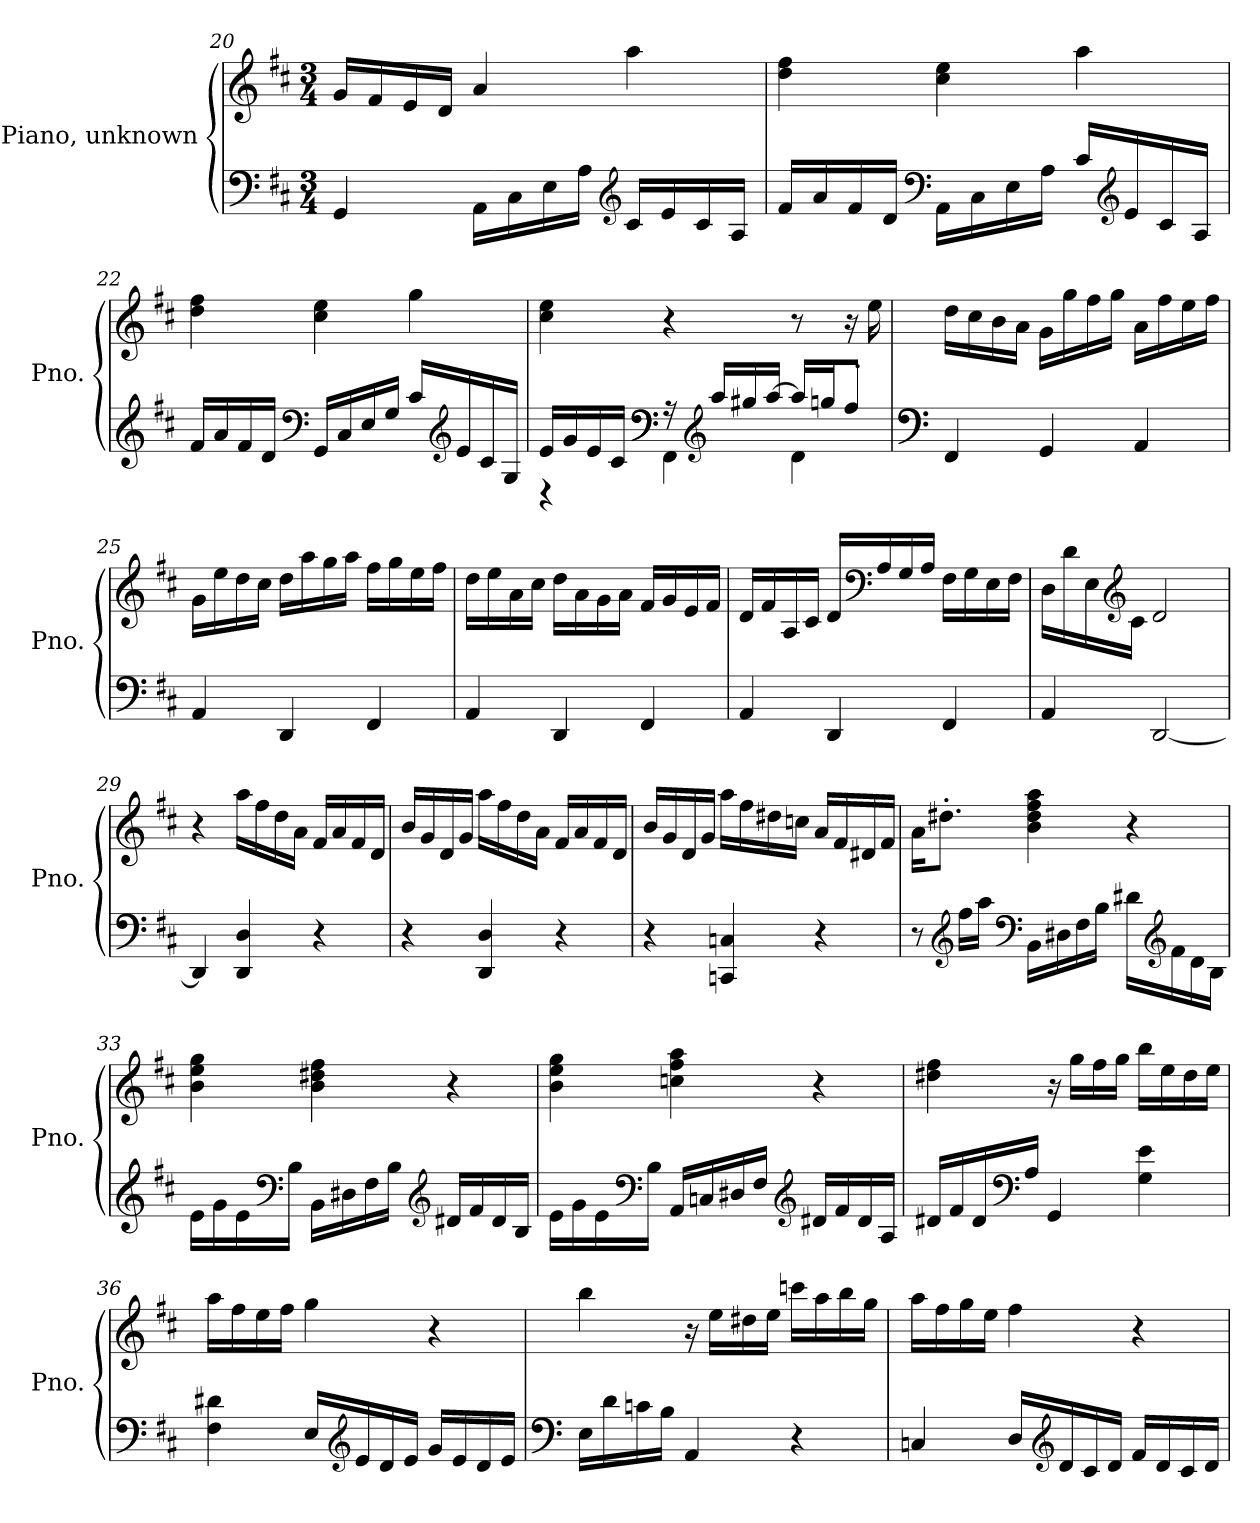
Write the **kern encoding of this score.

**kern	**kern
*part1	*part1
*staff2	*staff1
*I"Piano, unknown	*
*I'Pno.	*
!!LO:LB:g=z
*clefF4	*clefG2
*k[f#c#]	*k[f#c#]
*M3/4	*M3/4
=20	=20
4GG/	16g/LL
.	16f#/
.	16e/
.	16d/JJ
16AA\LL	4a/
16C#\	.
16E\	.
16A\JJ	.
*clefG2	*
16c#/LL	4aa\
16e/	.
16c#/	.
16A/JJ	.
=21	=21
16f#/LL	4dd\ 4ff#\
16a/	.
16f#/	.
16d/JJ	.
*clefF4	*
16AA\LL	4cc#\ 4ee\
16C#\	.
16E\	.
16A\JJ	.
16c#/LL	4aa\
*clefG2	*
16e/	.
16c#/	.
16A/JJ	.
!!LO:LB:g=z
=22	=22
16f#/LL	4dd\ 4ff#\
16a/	.
16f#/	.
16d/JJ	.
*clefF4	*
16GG/LL	4cc#\ 4ee\
16C#/	.
16E/	.
16G/JJ	.
16c#/LL	4gg\
*clefG2	*
16e/	.
16c#/	.
16G/JJ	.
=23	=23
*^	*
16e/LL	4r	4cc#\ 4ee\
16g/	.	.
16e/	.	.
16c#/JJ	.	.
*clefF4	*	*
16r	4FF#\	4r
*clefG2	*	*
16aa/LL	.	.
16gg#X/	.	.
[16aa/JJ	.	.
16aa/LL]	4d\	8r
16ggn/J	.	.
8ff#'/J	.	16r
.	.	16ee\
*v	*v	*
!!LO:LB:g=z
=24	=24
*clefF4	*
4FF#/	16dd\LL
.	16cc#\
.	16b\
.	16a\JJ
4GG/	16g\LL
.	16gg\
.	16ff#\
.	16gg\JJ
4AA/	16a\LL
.	16ff#\
.	16ee\
.	16ff#\JJ
=25	=25
4AA/	16g\LL
.	16ee\
.	16dd\
.	16cc#\JJ
4DD/	16dd\LL
.	16aa\
.	16gg\
.	16aa\JJ
4FF#/	16ff#\LL
.	16gg\
.	16ee\
.	16ff#\JJ
=26	=26
4AA/	16dd\LL
.	16ee\
.	16a\
.	16cc#\JJ
4DD/	16dd\LL
.	16a\
.	16g\
.	16a\JJ
4FF#/	16f#/LL
.	16g/
.	16e/
.	16f#/JJ
!!LO:LB:g=z
=27	=27
4AA/	16d/LL
.	16f#/
.	16A/
.	16c#/JJ
4DD/	16d/LL
*	*clefF4
.	16A/
.	16G/
.	16A/JJ
4FF#/	16F#\LL
.	16G\
.	16E\
.	16F#\JJ
=28	=28
4AA/	16D\LL
.	16d\
.	16E\
*	*clefG2
.	16c#\JJ
[2DD/	2d/
=29	=29
4DD/]	4r
4DD/ 4D/	16aa\LL
.	16ff#\
.	16dd\
.	16a\JJ
4r	16f#/LL
.	16a/
.	16f#/
.	16d/JJ
=30	=30
4r	16b/LL
.	16g/
.	16d/
.	16g/JJ
4DD/ 4D/	16aa\LL
.	16ff#\
.	16dd\
.	16a\JJ
4r	16f#/LL
.	16a/
.	16f#/
.	16d/JJ
!!LO:LB:g=z
=31	=31
4r	16b/LL
.	16g/
.	16d/
.	16g/JJ
4CCn/ 4Cn/	16aa\LL
.	16ff#\
.	16dd#X\
.	16ccn\JJ
4r	16a/LL
.	16f#/
.	16d#X/
.	16f#/JJ
=32	=32
8r	16a\KL
.	8.dd#X'\J
*clefG2	*
16ff#\LL	.
16aa\JJ	.
*clefF4	*
16BB\LL	4b\ 4dd#\ 4ff#\ 4aa\
16D#X\	.
16F#\	.
16B\JJ	.
16d#X\LL	4r
*clefG2	*
16f#\	.
16d#\	.
16B\JJ	.
!!LO:PB:g=z
=33	=33
16e\LL	4b\ 4ee\ 4gg\
16g\	.
16e\	.
*clefF4	*
16B\JJ	.
16BB\LL	4b\ 4dd#X\ 4ff#\
16D#X\	.
16F#\	.
16B\JJ	.
*clefG2	*
16d#X/LL	4r
16f#/	.
16d#/	.
16B/JJ	.
=34	=34
16e\LL	4b\ 4ee\ 4gg\
16g\	.
16e\	.
*clefF4	*
16B\JJ	.
16AA/LL	4ccn\ 4ff#\ 4aa\
16Cn/	.
16D#X/	.
16F#/JJ	.
*clefG2	*
16d#X/LL	4r
16f#/	.
16d#/	.
16A/JJ	.
!!LO:LB:g=z
=35	=35
16d#X/LL	4dd#X\ 4ff#\
16f#/	.
16d#/	.
*clefF4	*
16A/JJ	.
4GG/	16r
.	16gg\LL
.	16ff#\
.	16gg\JJ
4G\ 4e\	16bb\LL
.	16ee\
.	16dd#\
.	16ee\JJ
=36	=36
4F#\ 4d#X\	16aa\LL
.	16ff#\
.	16ee\
.	16ff#\JJ
16E/LL	4gg\
*clefG2	*
16e/	.
16d#/	.
16e/JJ	.
16g/LL	4r
16e/	.
16d#/	.
16e/JJ	.
=37	=37
*clefF4	*
16E\LL	4bb\
16d\	.
16cn\	.
16B\JJ	.
4AA/	16r
.	16ee\LL
.	16dd#X\
.	16ee\JJ
4r	16cccn\LL
.	16aa\
.	16bb\
.	16gg\JJ
!!LO:LB:g=z
=38	=38
4Cn/	16aa\LL
.	16ff#\
.	16gg\
.	16ee\JJ
16D/LL	4ff#\
*clefG2	*
16d/	.
16c#/	.
16d/JJ	.
16f#/LL	4r
16d/	.
16c#/	.
16d/JJ	.
=	=
*-	*-
